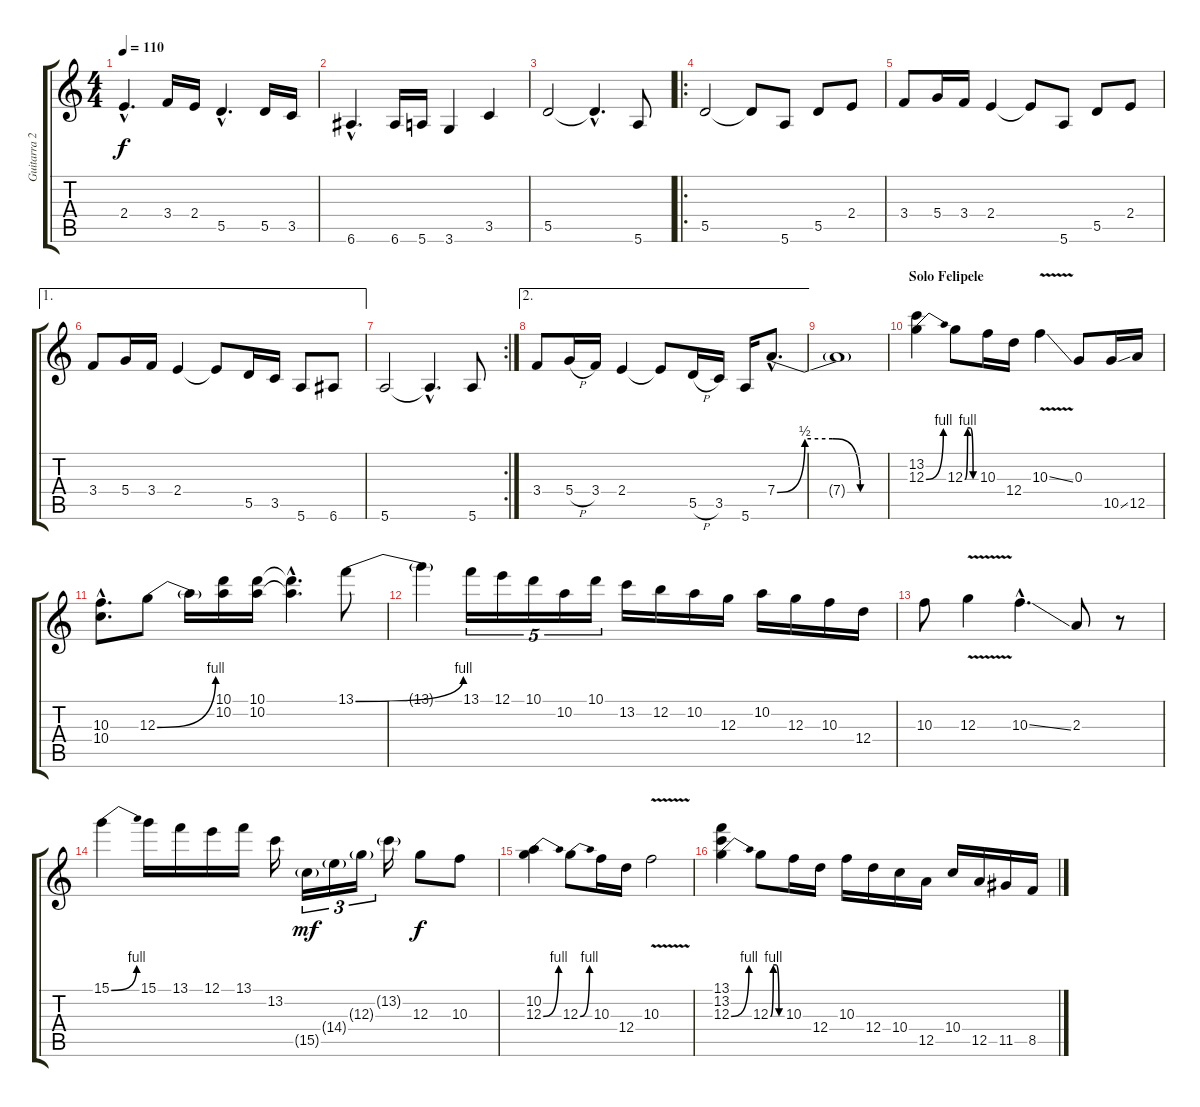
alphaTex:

\track ("Guitarra 2" "Guitarra 2") {instrument distortionguitar}
\staff {score tabs}
\tuning (E4 B3 G3 D3 A2 E2) {hide}
\ts (4 4)
\tempo 110
\clef g2
\ks c
2.4{hac}.4{d dy f} 3.4.16 2.4.16 5.5{hac}.4{d} 5.5.16 3.5.16 |
6.6{hac}.4{d} 6.6.16 5.6.16 3.6.4 3.5.4 |
5.5.2 5.5{hac t}.4{d} 5.6.8 |
\ro
5.5.2 5.5{t}.8 5.6.8 5.5.8 2.4.8 |
3.4.8 5.4.16 3.4.16 2.4.4 2.4{t}.8 5.6.8 5.5.8 2.4.8 |
\ae 1
3.4.8 5.4.16 3.4.16 2.4.4 2.4{t}.8 5.5.16 3.5.16 5.6.8 6.6.8 |
\rc 2
5.6.2 5.6{hac t}.4{d} 5.6.8 |
\ae 2
3.4.8 5.4{h}.16 3.4.16 2.4.4 2.4{t}.8 5.5{h}.16 3.5.16 5.6.16 7.4{be (custom 0 0 15 2 30 2 45 0 60 0) hac}.8{d} |
7.4{t}.1 |
\section ("" "Solo Felipele")
(13.2 12.3{be (bend 0 0 60 4)}).4 12.3{be (custom 0 0 15 4 30 4 45 0 60 0)}.8 10.3.16 12.4.16 10.3{v ss}.4 0.3.8 10.5{ss}.16 12.5.16 |
(10.3{hac} 10.4{hac}).8{d} 12.3{be (bend 0 0 60 4)}.8 12.3{t}.16 (10.1 10.2).16 (10.1 10.2).16 (10.1{hac t} 10.2{hac t}).4{d} 13.1{be (bend 0 0 60 4)}.8 |
13.1{t}.4 13.1.16{tu (5 4)} 12.1.16{tu (5 4)} 10.1.16{tu (5 4)} 10.2.16{tu (5 4)} 10.1.16{tu (5 4)} 13.2.16 12.2.16 10.2.16 12.3.16 10.2.16 12.3.16 10.3.16 12.4.16 |
10.3.8 12.3{v}.4 10.3{ss hac}.4{d} 2.3.8 r.8 |
15.1{be (bend 0 0 60 4)}.4 15.1.16 13.1.16 12.1.16 13.1.16 13.2.16 15.5{g}.16{tu (3 2) dy mf} 14.4{g}.16{tu (3 2)} 12.3{g}.16{tu (3 2)} 13.2{g}.16 12.3.8{dy f} 10.3.8 |
(10.2 12.3{be (bend 0 0 60 4)}).4 12.3{be (bend 0 0 60 4)}.8 10.3.16 12.4.16 10.3{v}.2 |
(13.1 13.2 12.3{be (bend 0 0 60 4)}).4 12.3{be (custom 0 0 15 4 30 4 45 0 60 0)}.8 10.3.16 12.4.16 10.3.16 12.4.16 10.4.16 12.5.16 10.4.16 12.5.16 11.5.16 8.5.16
